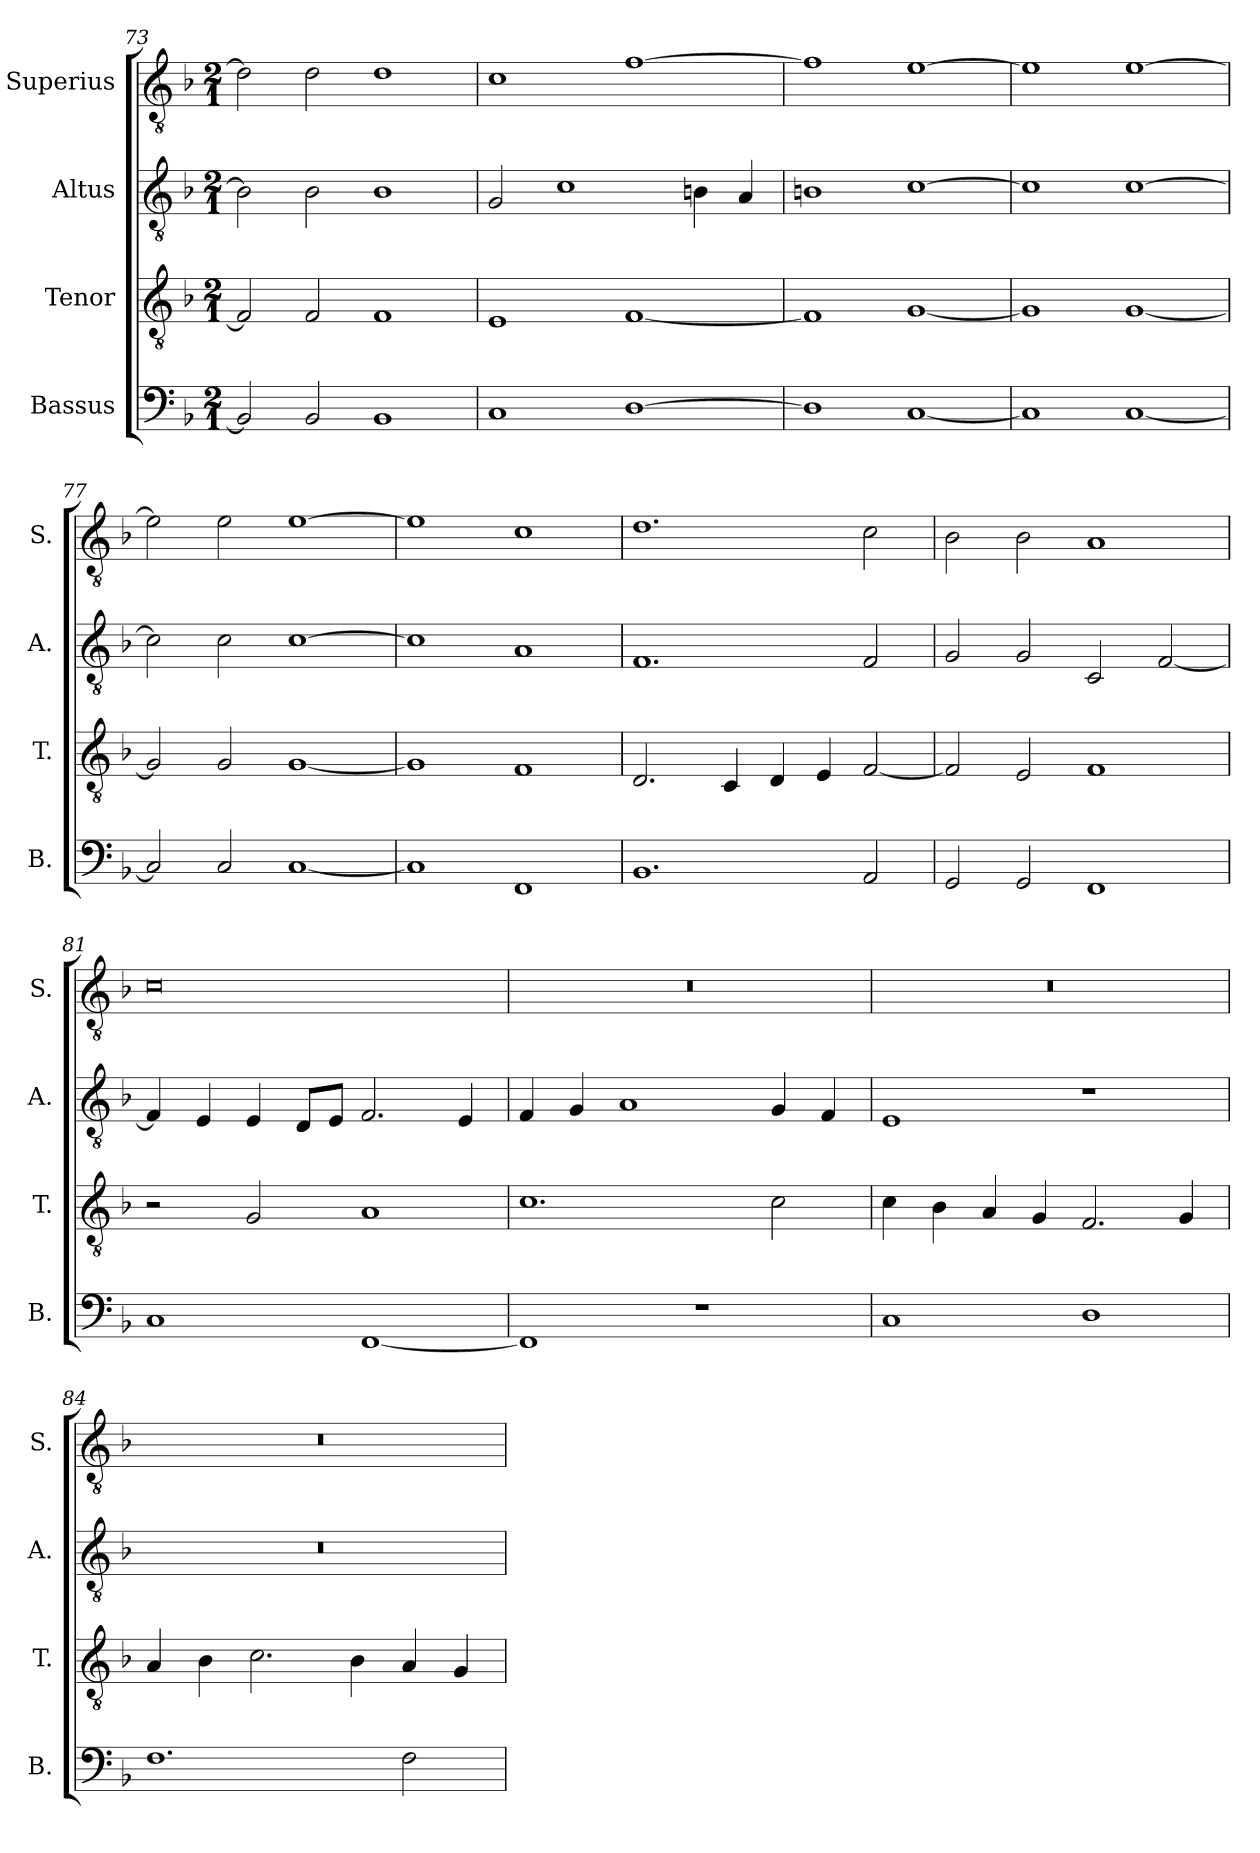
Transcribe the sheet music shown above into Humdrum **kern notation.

**kern	**kern	**kern	**kern
*part4	*part3	*part2	*part1
*staff4	*staff3	*staff2	*staff1
*I"Bassus	*I"Tenor	*I"Altus	*I"Superius
*I'B.	*I'T.	*I'A.	*I'S.
*clefF4	*clefGv2	*clefGv2	*clefGv2
*k[b-]	*k[b-]	*k[b-]	*k[b-]
*M2/1	*M2/1	*M2/1	*M2/1
=73	=73	=73	=73
2BB-/]	2F/]	2B-\]	2d\]
2BB-/	2F/	2B-\	2d\
1BB-	1F	1B-	1d
=74	=74	=74	=74
1C	1E	2G/	1c
.	.	1c	.
[1D	[1F	.	[1f
.	.	4Bni\	.
.	.	4A/	.
!!LO:LB:g=z
=75	=75	=75	=75
1D]	1F]	1Bni	1f]
[1C	[1G	[1c	[1e
=76	=76	=76	=76
1C]	1G]	1c]	1e]
[1C	[1G	[1c	[1e
=77	=77	=77	=77
2C/]	2G/]	2c\]	2e\]
2C/	2G/	2c\	2e\
[1C	[1G	[1c	[1e
=78	=78	=78	=78
1C]	1G]	1c]	1e]
1FF	1F	1A	1c
=79	=79	=79	=79
1.BB-	2.D/	1.F	1.d
.	4C/	.	.
.	4D/	.	.
.	4E/	.	.
2AA/	[2F/	2F/	2c\
=80	=80	=80	=80
2GG/	2F/]	2G/	2B-\
2GG/	2E/	2G/	2B-\
1FF	1F	2C/	1A
.	.	[2F/	.
=81	=81	=81	=81
1C	2r	4F/]	0c
.	.	4E/	.
.	2G/	4E/	.
.	.	8D/L	.
.	.	8E/J	.
[1FF	1A	2.F/	.
.	.	4E/	.
!!LO:PB:g=z
=82	=82	=82	=82
1FF]	1.c	4F/	0r
.	.	4G/	.
.	.	1A	.
1r	.	.	.
.	2c\	4G/	.
.	.	4F/	.
=83	=83	=83	=83
1C	4c\	1E	0r
.	4B-\	.	.
.	4A/	.	.
.	4G/	.	.
1D	2.F/	1r	.
.	4G/	.	.
=84	=84	=84	=84
1.F	4A/	0r	0r
.	4B-\	.	.
.	2.c\	.	.
.	4B-\	.	.
2F\	4A/	.	.
.	4G/	.	.
=	=	=	=
*-	*-	*-	*-
